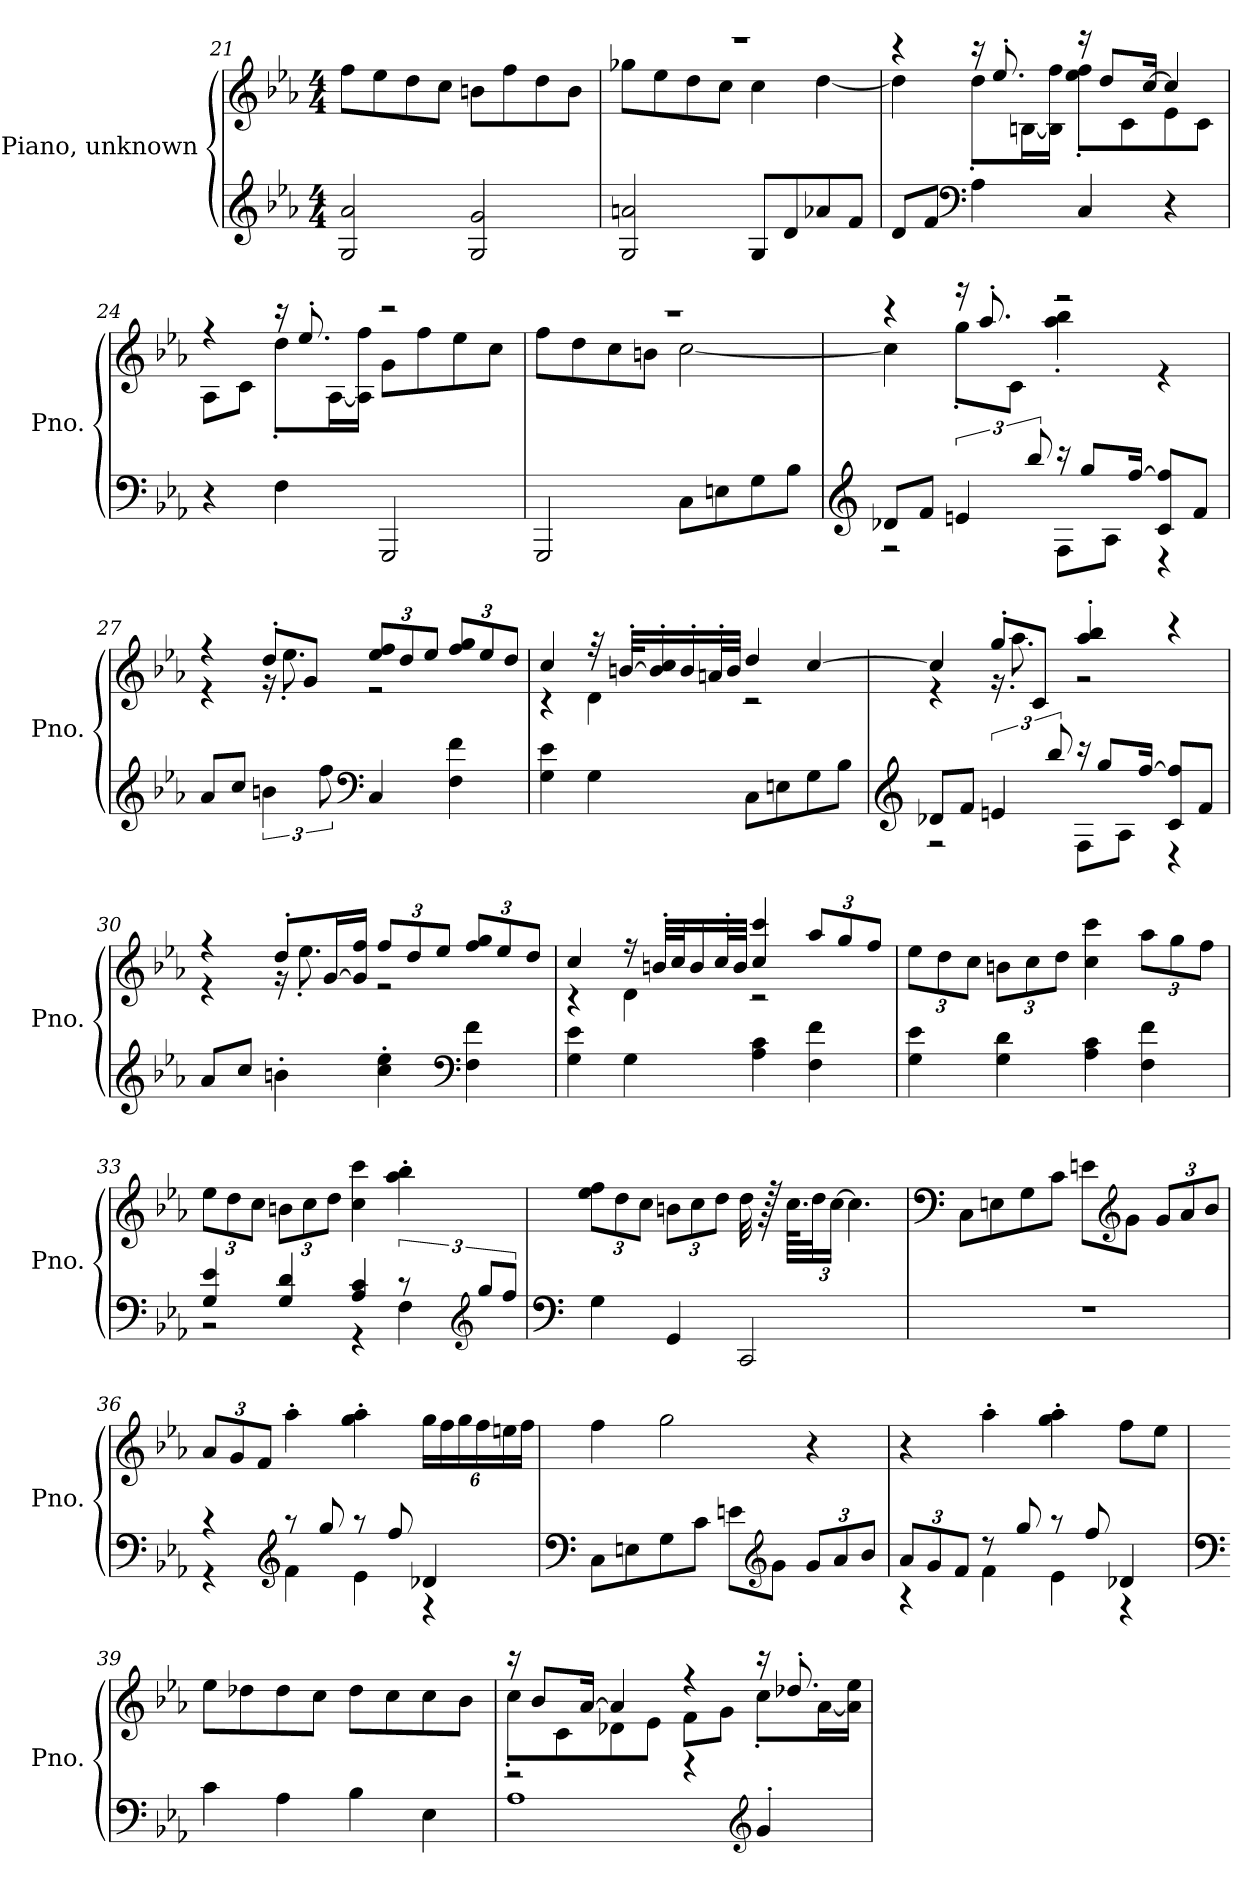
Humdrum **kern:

**kern	**kern
*part1	*part1
*staff2	*staff1
*I"Piano, unknown	*
*I'Pno.	*
*clefG2	*clefG2
*k[b-e-a-]	*k[b-e-a-]
*M4/4	*M4/4
=21	=21
2G/ 2a-/	8ff\L
.	8ee-\
.	8dd\
.	8cc\J
2G/ 2g/	8bn\L
.	8ff\
.	8dd\
.	8b\J
!!LO:LB:g=z
=22	=22
*	*^
2G/ 2an/	1r	8gg-X\L
.	.	8ee-\
.	.	8dd\
.	.	8cc\J
8G/L	.	4cc\
8d/	.	.
8a-X/	.	[4dd\
8f/J	.	.
=23	=23	=23
8d/L	4r	4dd\]
8f/J	.	.
*clefF4	*	*
4A-\	16r	8dd'\L
.	8.ee-'/	.
.	.	[16Bn\L
.	.	16B\] 16ff\JJ
4C/	16r	8ee-\' 8ff\'L
.	8dd/L	.
.	.	8c\
.	[16cc/Jk	.
4r	4cc/]	8e-\
.	.	8c\J
=24	=24	=24
4r	4r	8A-\L
.	.	8c\J
4F\	16r	8dd'\L
.	8.ee-'/	.
.	.	[16A-\L
.	.	16A-\] 16ff\JJ
2GGG/	2r	8g\L
.	.	8ff\
.	.	8ee-\
.	.	8cc\J
!!LO:LB:g=z	!!
=25	=25	=25
2GGG/	1r	8ff\L
.	.	8dd\
.	.	8cc\
.	.	8bn\J
8C\L	.	[2cc\
8En\	.	.
8G\	.	.
8B-\J	.	.
=26	=26	=26
*clefG2	*	*
*^	*	*
8d-X/L	2r	4r	4cc\]
8f/J	.	.	.
6en/	.	16r	8gg'\L
.	.	8.aa-'/	.
.	.	.	8c\J
12bb-/	.	.	.
16r	8F\L	2r	4aa-\' 4bb-\'
8gg/L	.	.	.
.	8A-\J	.	.
[16ff/Jk	.	.	.
8c/ 8ff/]L	4r	.	4r
8f/J	.	.	.
*v	*v	*	*
=27	=27	=27
8a-/L	4r	4r
8cc/J	.	.
6bn\	8dd'/L	16r
.	.	8.ee-'\
.	8g/J	.
12ff\	.	.
*clefF4	*	*
*	*Xbrackettup	*
4C/	12ee-/ 12ff/L	2r
.	12dd/	.
.	12ee-/J	.
4F\ 4f\	12ff/ 12gg/L	.
.	12ee-/	.
.	12dd/J	.
!!LO:LB:g=z	!!
=28	=28	=28
4G\ 4e-\	4cc/	4r
4G\	32r	4d\
.	[32bn'/KLL	.
.	16b/]' 16cc/'	.
.	16b'/	.
.	32an'/L	.
.	32b/JJJ	.
8C\L	4dd/	2r
8En\	.	.
8G\	[4cc/	.
8B-\J	.	.
=29	=29	=29
*clefG2	*	*
*^	*	*
8d-X/L	2r	4cc/]	4r
8f/J	.	.	.
6en/	.	8gg'/L	16r
.	.	.	8.aa-'\
.	.	8c/J	.
12bb-/	.	.	.
16r	8F\L	4aa-/' 4bb-/'	2r
8gg/L	.	.	.
.	8A-\J	.	.
[16ff/Jk	.	.	.
8c/ 8ff/]L	4r	4r	.
8f/J	.	.	.
*v	*v	*	*
!!LO:LB:g=z	!!
=30	=30	=30
8a-/L	4r	4r
8cc/J	.	.
4bn'\	8dd'/L	16r
.	.	8.ee-'\
.	[16g/L	.
.	16g/] 16ff/JJ	.
4cc\' 4ee-\'	12ff/L	2r
.	12dd/	.
.	12ee-/J	.
*clefF4	*	*
4F\ 4f\	12ff/ 12gg/L	.
.	12ee-/	.
.	12dd/J	.
=31	=31	=31
4G\ 4e-\	4cc/	4r
4G\	16r	4d\
.	32bn'/LLL	.
.	32cc/J	.
.	16b/	.
.	32cc'/L	.
.	32b/JJJ	.
4A-\ 4c\	4cc/ 4ccc/	2r
4F\ 4f\	12aa-/L	.
.	12gg/	.
.	12ff/J	.
*	*v	*v
=32	=32
4G\ 4e-\	12ee-\L
.	12dd\
.	12cc\J
4G\ 4d\	12bn\L
.	12cc\
.	12dd\J
4A-\ 4c\	4cc\ 4ccc\
4F\ 4f\	12aa-\L
.	12gg\
.	12ff\J
!!LO:LB:g=z
=33	=33
*^	*
4G/ 4e-/	2r	12ee-\L
.	.	12dd\
.	.	12cc\J
4G/ 4d/	.	12bn\L
.	.	12cc\
.	.	12dd\J
4A-/ 4c/	4r	4cc\ 4ccc\
12r	4F\	4aa-\' 4bb-\'
*clefG2	*	*
12gg/L	.	.
12ff/J	.	.
*v	*v	*
=34	=34
*clefF4	*
4G\	12ee-\ 12ff\L
.	12dd\
.	12cc\J
4GG/	12bn\L
.	12cc\
.	12dd\J
2CC/	32dd\
.	128r
.	64.cc\KLLL
.	48dd\J
.	[24cc\JJ
.	4.cc\]
=35	=35
*	*clefF4
1r	8C\L
.	8En\
.	8G\
.	8c\J
.	8en\L
*	*clefG2
.	8g\J
.	12g/L
.	12a-/
.	12b-/J
!!LO:PB:g=z
=36	=36
*^	*
4r	4r	12a-/L
.	.	12g/
.	.	12f/J
*clefG2	*	*
8r	4f\	4aa-'\
8gg/	.	.
8r	4e-\	4gg\' 4aa-\'
8ff/	.	.
4d-X/	4r	24gg\LL
.	.	24ff\
.	.	24gg\
.	.	24ff\
.	.	24een\
.	.	24ff\JJ
*v	*v	*
=37	=37
*clefF4	*
8C\L	4ff\
8En\	.
8G\	2gg\
8c\J	.
8en\L	.
*clefG2	*
8g\J	.
*Xbrackettup	*
12g/L	4r
12a-/	.
12b-/J	.
=38	=38
*^	*
12a-/L	4r	4r
12g/	.	.
12f/J	.	.
8r	4f\	4aa-'\
8gg/	.	.
8r	4e-\	4gg\' 4aa-\'
8ff/	.	.
4d-X/	4r	8ff\L
.	.	8ee-\J
*v	*v	*
!!LO:LB:g=z
=39	=39
*clefF4	*
4c\	8ee-\L
.	8dd-X\
4A-\	8dd-\
.	8cc\J
4B-\	8dd-\L
.	8cc\
4E-\	8cc\
.	8b-\J
=40	=40
*^	*^
2r	1A-	16r	8cc'\L
.	.	8b-/L	.
.	.	.	8c\
.	.	[16a-/Jk	.
.	.	4a-/]	8d-X\
.	.	.	8e-\J
4r	.	4r	8f\L
.	.	.	8g\J
*clefG2	*	*	*
4g'/	.	16r	8cc'\L
.	.	8.dd-X'/	.
.	.	.	[16a-\L
.	.	.	16a-\] 16ee-\JJ
*v	*v	*	*
*	*v	*v
=	=
*-	*-
